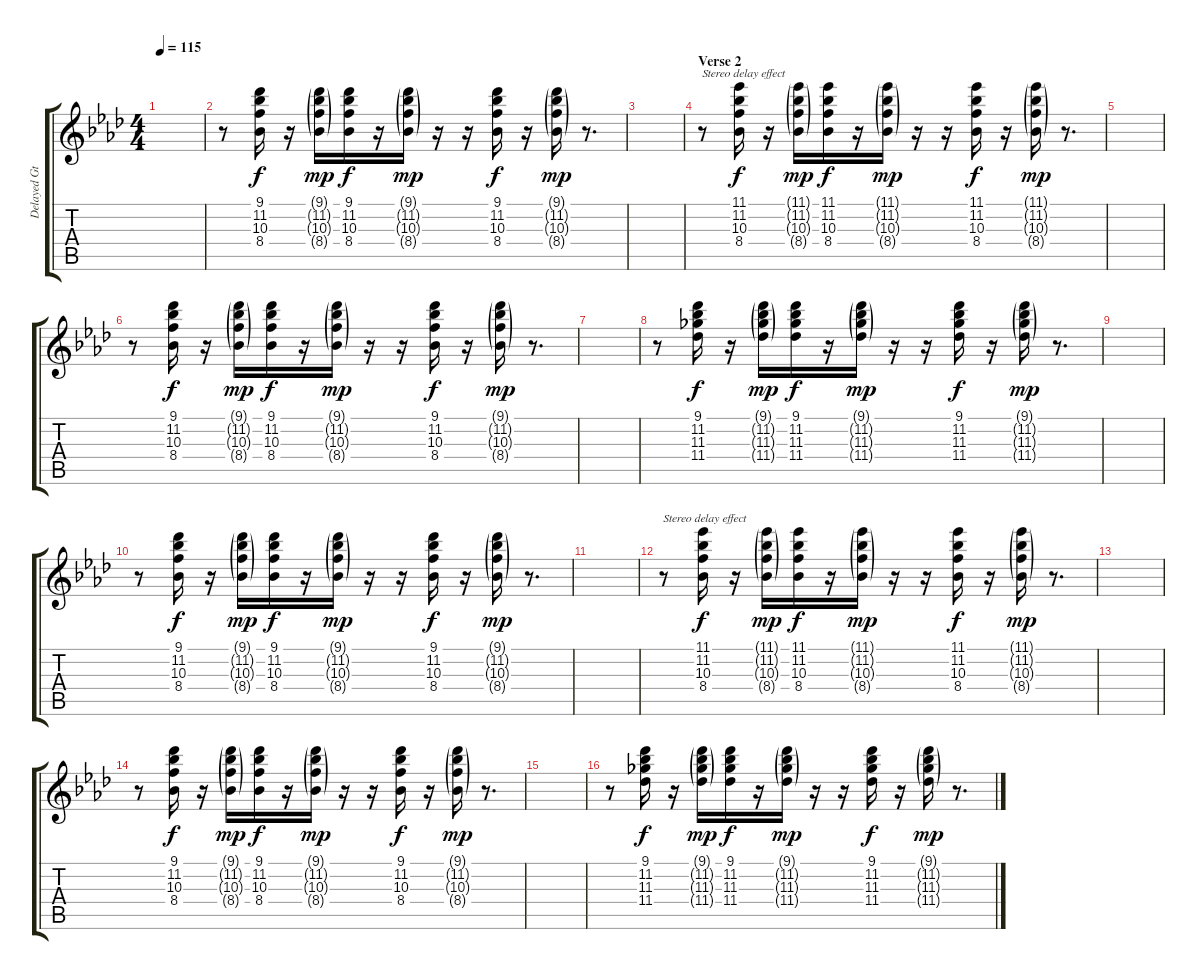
\track ("Delayed Gtr (Left)" "Delayed Gt") {instrument electricguitarclean}
\staff {score tabs}
\tuning (E4 B3 G3 D3 A2 E2) {hide}
\ts (4 4)
\tempo 115
\clef g2
\ks ab
|
r.8 (9.1 11.2 10.3 8.4).16{dy f} r.16 (9.1{g} 11.2{g} 10.3{g} 8.4{g}).16{dy mp} (9.1 11.2 10.3 8.4).16{dy f} r.16 (9.1{g} 11.2{g} 10.3{g} 8.4{g}).16{dy mp} r.16 r.16 (9.1 11.2 10.3 8.4).16{dy f} r.16 (9.1{g} 11.2{g} 10.3{g} 8.4{g}).16{dy mp} r.8{d} |
|
\section ("" "Verse 2")
r.8{txt "Stereo delay effect"} (11.1 11.2 10.3 8.4).16{dy f} r.16 (11.1{g} 11.2{g} 10.3{g} 8.4{g}).16{dy mp} (11.1 11.2 10.3 8.4).16{dy f} r.16 (11.1{g} 11.2{g} 10.3{g} 8.4{g}).16{dy mp} r.16 r.16 (11.1 11.2 10.3 8.4).16{dy f} r.16 (11.1{g} 11.2{g} 10.3{g} 8.4{g}).16{dy mp} r.8{d} |
|
r.8 (9.1 11.2 10.3 8.4).16{dy f} r.16 (9.1{g} 11.2{g} 10.3{g} 8.4{g}).16{dy mp} (9.1 11.2 10.3 8.4).16{dy f} r.16 (9.1{g} 11.2{g} 10.3{g} 8.4{g}).16{dy mp} r.16 r.16 (9.1 11.2 10.3 8.4).16{dy f} r.16 (9.1{g} 11.2{g} 10.3{g} 8.4{g}).16{dy mp} r.8{d} |
|
r.8 (9.1 11.2 11.3 11.4).16{dy f} r.16 (9.1{g} 11.2{g} 11.3{g} 11.4{g}).16{dy mp} (9.1 11.2 11.3 11.4).16{dy f} r.16 (9.1{g} 11.2{g} 11.3{g} 11.4{g}).16{dy mp} r.16 r.16 (9.1 11.2 11.3 11.4).16{dy f} r.16 (9.1{g} 11.2{g} 11.3{g} 11.4{g}).16{dy mp} r.8{d} |
|
r.8 (9.1 11.2 10.3 8.4).16{dy f} r.16 (9.1{g} 11.2{g} 10.3{g} 8.4{g}).16{dy mp} (9.1 11.2 10.3 8.4).16{dy f} r.16 (9.1{g} 11.2{g} 10.3{g} 8.4{g}).16{dy mp} r.16 r.16 (9.1 11.2 10.3 8.4).16{dy f} r.16 (9.1{g} 11.2{g} 10.3{g} 8.4{g}).16{dy mp} r.8{d} |
|
r.8{txt "Stereo delay effect"} (11.1 11.2 10.3 8.4).16{dy f} r.16 (11.1{g} 11.2{g} 10.3{g} 8.4{g}).16{dy mp} (11.1 11.2 10.3 8.4).16{dy f} r.16 (11.1{g} 11.2{g} 10.3{g} 8.4{g}).16{dy mp} r.16 r.16 (11.1 11.2 10.3 8.4).16{dy f} r.16 (11.1{g} 11.2{g} 10.3{g} 8.4{g}).16{dy mp} r.8{d} |
|
r.8 (9.1 11.2 10.3 8.4).16{dy f} r.16 (9.1{g} 11.2{g} 10.3{g} 8.4{g}).16{dy mp} (9.1 11.2 10.3 8.4).16{dy f} r.16 (9.1{g} 11.2{g} 10.3{g} 8.4{g}).16{dy mp} r.16 r.16 (9.1 11.2 10.3 8.4).16{dy f} r.16 (9.1{g} 11.2{g} 10.3{g} 8.4{g}).16{dy mp} r.8{d} |
|
r.8 (9.1 11.2 11.3 11.4).16{dy f} r.16 (9.1{g} 11.2{g} 11.3{g} 11.4{g}).16{dy mp} (9.1 11.2 11.3 11.4).16{dy f} r.16 (9.1{g} 11.2{g} 11.3{g} 11.4{g}).16{dy mp} r.16 r.16 (9.1 11.2 11.3 11.4).16{dy f} r.16 (9.1{g} 11.2{g} 11.3{g} 11.4{g}).16{dy mp} r.8{d}
